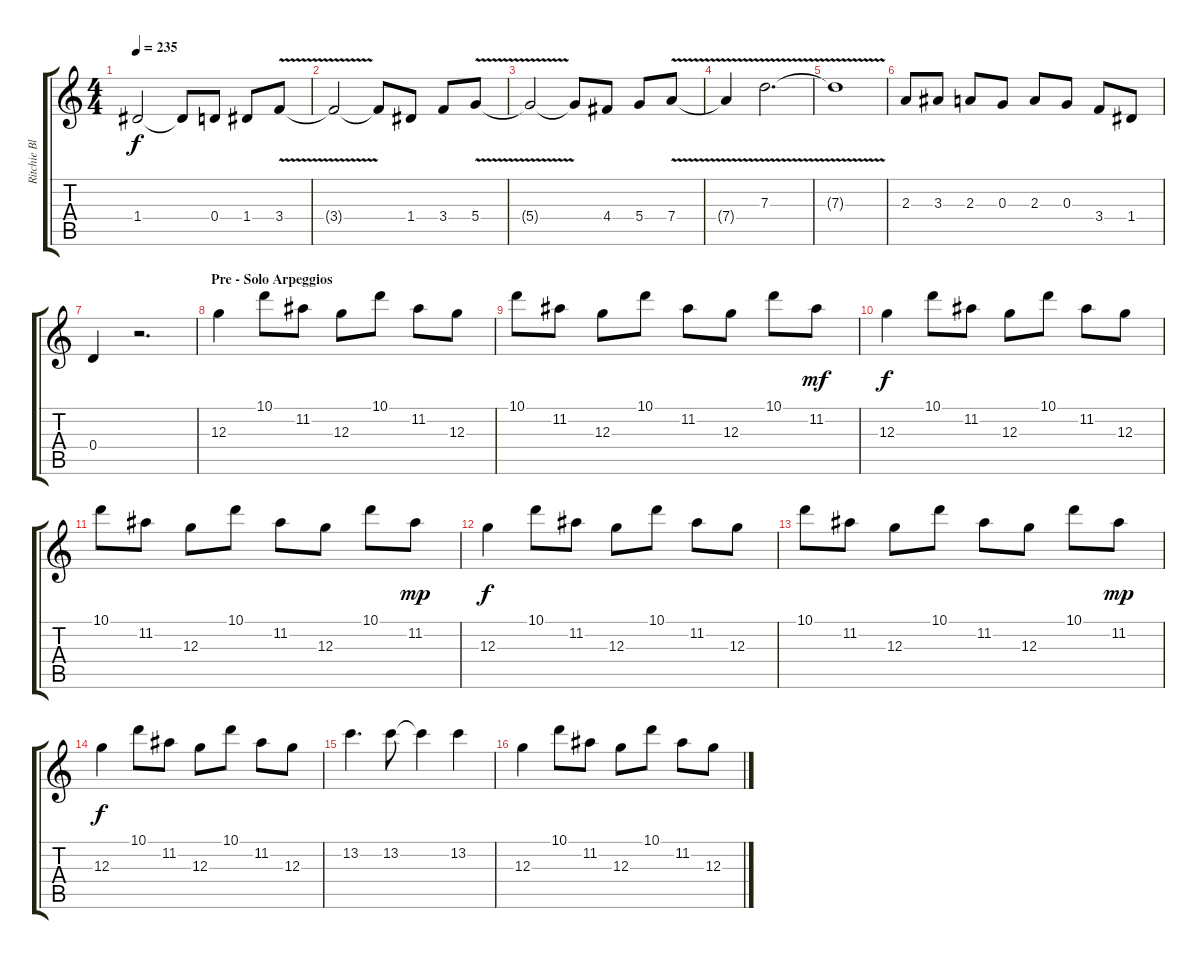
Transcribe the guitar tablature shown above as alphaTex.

\track ("Ritchie Blackmore" "Ritchie Bl") {instrument overdrivenguitar}
\staff {score tabs}
\tuning (E4 B3 G3 D3 A2 E2) {hide}
\ts (4 4)
\tempo 235
\clef g2
\ks c
1.4{t}.2{dy f} 1.4{t}.8 0.4.8 1.4.8 3.4{v}.8 |
3.4{t}.2 3.4{t}.8 1.4.8 3.4.8 5.4{v}.8 |
5.4{t}.2 5.4{t}.8 4.4.8 5.4.8 7.4{v}.8 |
7.4{t}.4 7.3{v}.2{d} |
7.3{t}.1 |
2.3.8 3.3.8 2.3.8 0.3.8 2.3.8 0.3.8 3.4.8 1.4.8 |
0.4.4 r.2{d} |
\section ("" "Pre - Solo Arpeggios")
12.3.4 10.1.8 11.2.8 12.3.8 10.1.8 11.2.8 12.3.8 |
10.1.8 11.2.8 12.3.8 10.1.8 11.2.8 12.3.8 10.1.8 11.2.8{dy mf} |
12.3.4{dy f} 10.1.8 11.2.8 12.3.8 10.1.8 11.2.8 12.3.8 |
10.1.8 11.2.8 12.3.8 10.1.8 11.2.8 12.3.8 10.1.8 11.2.8{dy mp} |
12.3.4{dy f} 10.1.8 11.2.8 12.3.8 10.1.8 11.2.8 12.3.8 |
10.1.8 11.2.8 12.3.8 10.1.8 11.2.8 12.3.8 10.1.8 11.2.8{dy mp} |
12.3.4{dy f} 10.1.8 11.2.8 12.3.8 10.1.8 11.2.8 12.3.8 |
13.2.4{d} 13.2.8 13.2{t}.4 13.2.4 |
12.3.4 10.1.8 11.2.8 12.3.8 10.1.8 11.2.8 12.3.8
